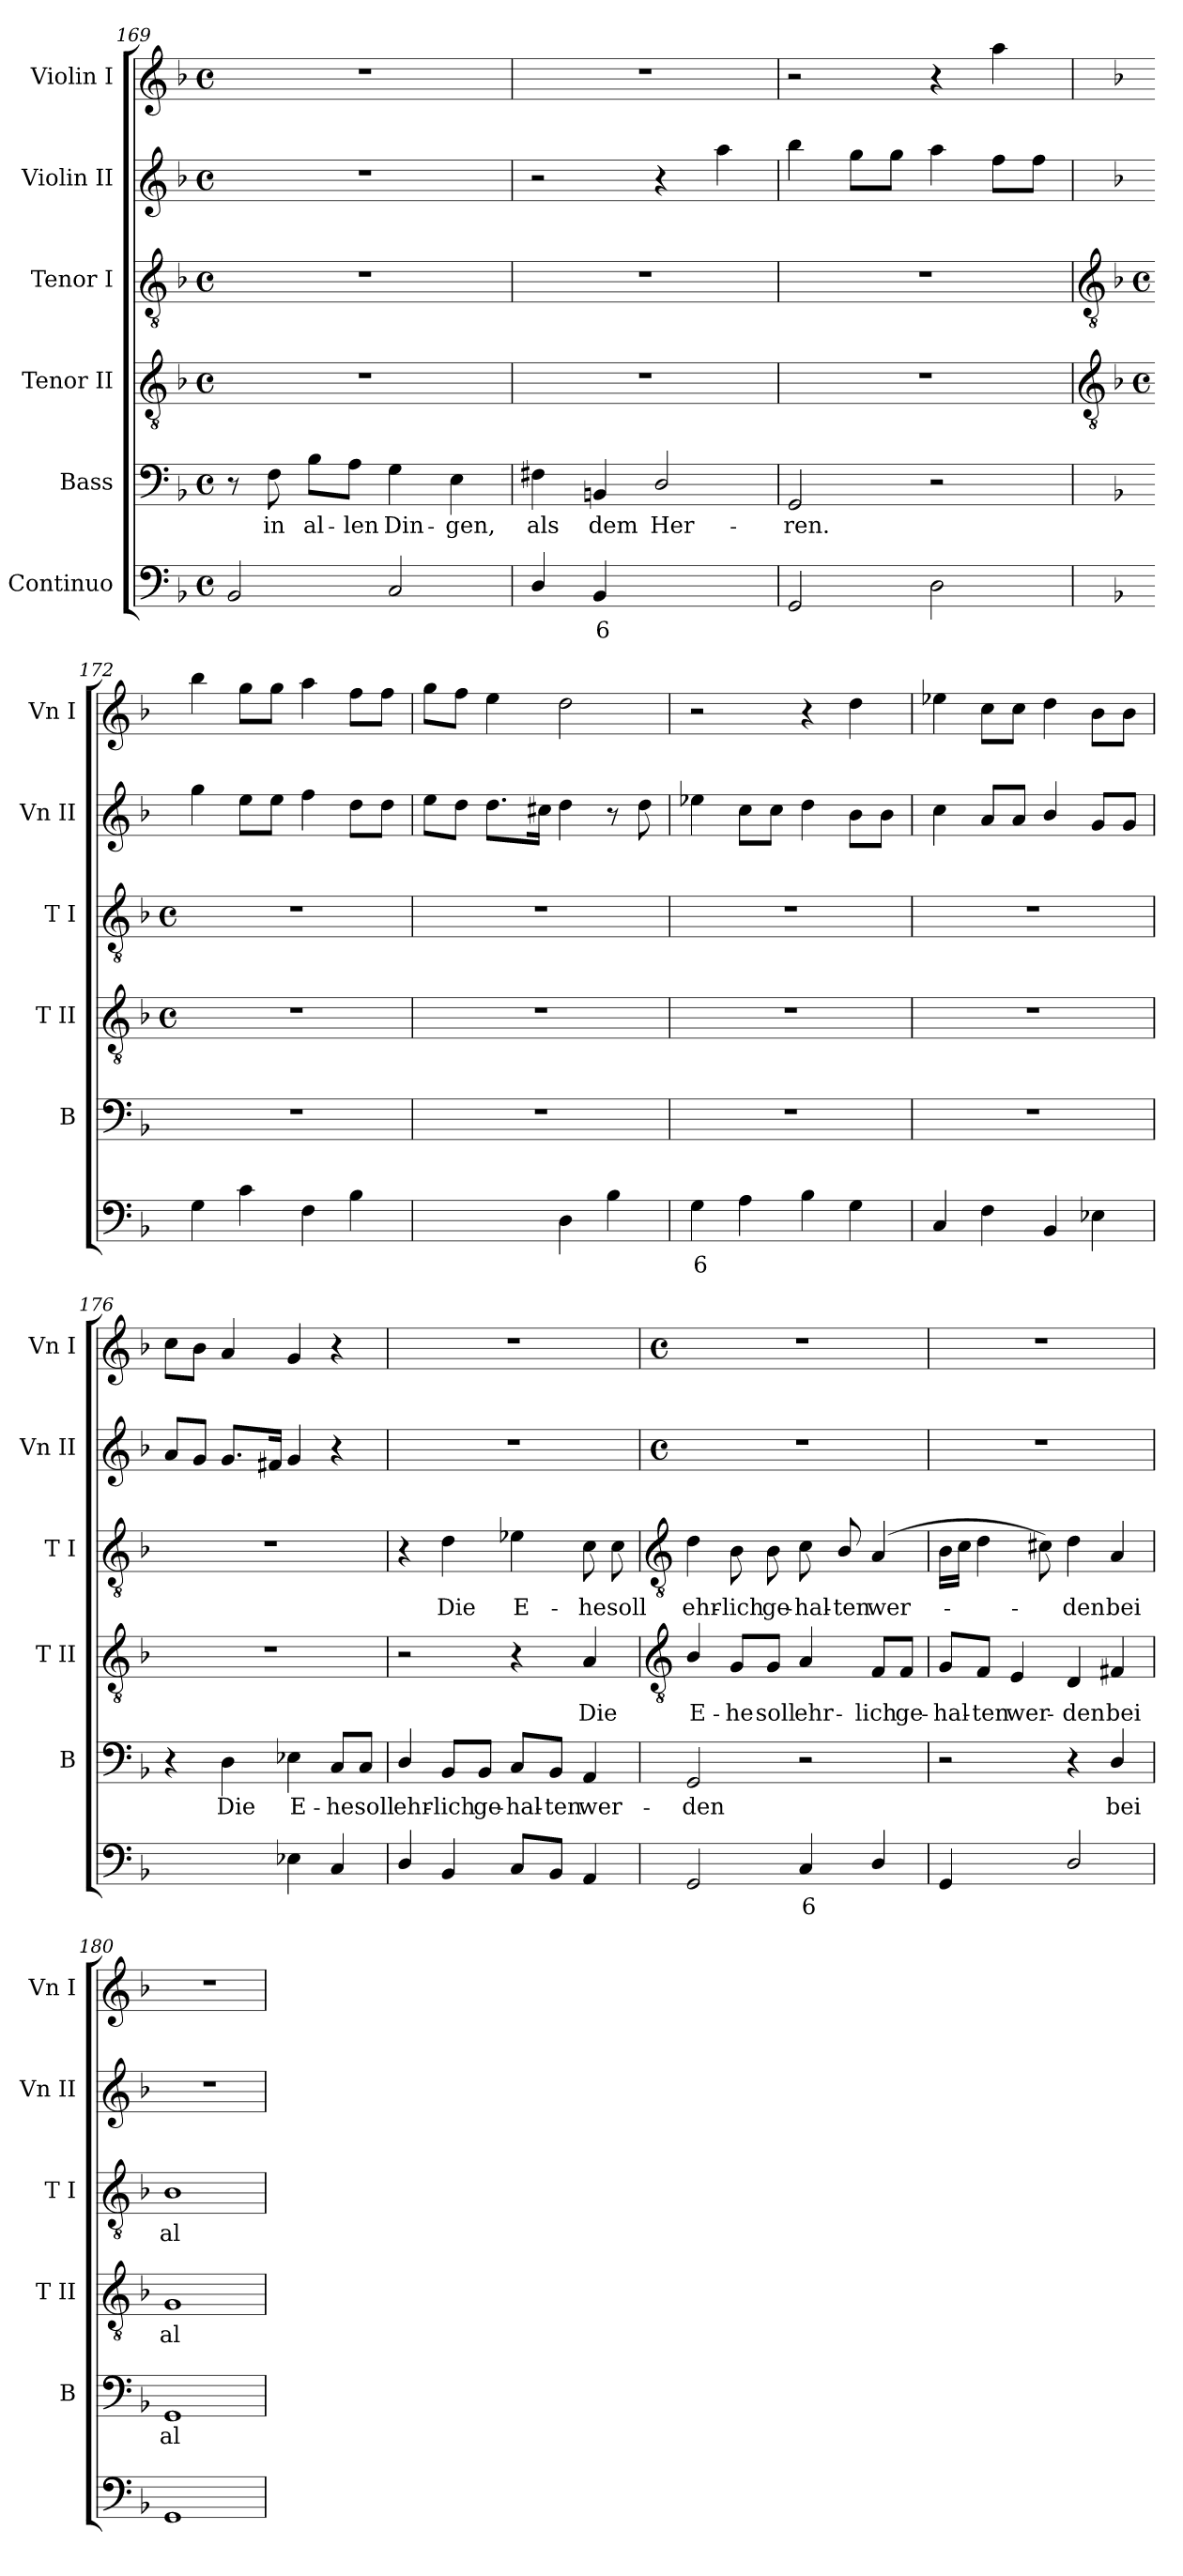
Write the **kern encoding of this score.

**kern	**text	**kern	**text	**kern	**text	**kern	**text	**kern	**kern
*part6	*part6	*part5	*part5	*part4	*part4	*part3	*part3	*part2	*part1
*staff6	*staff6	*staff5	*staff5	*staff4	*staff4	*staff3	*staff3	*staff2	*staff1
*I"Continuo	*	*I"Bass	*	*I"Tenor II	*	*I"Tenor I	*	*I"Violin II	*I"Violin I
*	*	*I'B	*	*I'T II	*	*I'T I	*	*I'Vn II	*I'Vn I
*clefF4	*	*clefF4	*	*clefGv2	*	*clefGv2	*	*clefG2	*clefG2
*k[b-]	*	*k[b-]	*	*k[b-]	*	*k[b-]	*	*k[b-]	*k[b-]
*F:	*	*F:	*	*F:	*	*F:	*	*F:	*F:
*M4/4	*	*M4/4	*	*M4/4	*	*M4/4	*	*M4/4	*M4/4
*met(c)	*	*met(c)	*	*met(c)	*	*met(c)	*	*met(c)	*met(c)
=169	=169	=169	=169	=169	=169	=169	=169	=169	=169
2BB-	.	8r	.	1r	.	1r	.	1r	1r
!	!	!	!LO:LY:b	!	!	!	!	!	!
.	.	8F	in	.	.	.	.	.	.
!	!	!	!LO:LY:b	!	!	!	!	!	!
.	.	8B-\L	al-	.	.	.	.	.	.
!	!	!	!LO:LY:b	!	!	!	!	!	!
.	.	8A\J	-len	.	.	.	.	.	.
!	!	!	!LO:LY:b	!	!	!	!	!	!
2C	.	4G	Din-	.	.	.	.	.	.
!	!	!	!LO:LY:b	!	!	!	!	!	!
.	.	4E	-gen,	.	.	.	.	.	.
=170	=170	=170	=170	=170	=170	=170	=170	=170	=170
!	!	!	!LO:LY:b	!	!	!	!	!	!
4D/	.	4F#X	als	1r	.	1r	.	2r	1r
!	!LO:LY:b	!	!LO:LY:b	!	!	!	!	!	!
4BB-	6	4BBn	dem	.	.	.	.	.	.
!	!LO:LY:b	!	!LO:LY:b	!	!	!	!	!	!
[4Dyy	4	2D/	Her-	.	.	.	.	4r	.
4Dyy]	.	.	.	.	.	.	.	4aa	.
=171	=171	=171	=171	=171	=171	=171	=171	=171	=171
!	!	!	!LO:LY:b	!	!	!	!	!	!
2GG	.	2GG	-ren.	1r	.	1r	.	4bb-	2r
.	.	.	.	.	.	.	.	8ggL	.
.	.	.	.	.	.	.	.	8ggJ	.
2D	.	2r	.	.	.	.	.	4aa	4r
.	.	.	.	.	.	.	.	8ffL	4aa
.	.	.	.	.	.	.	.	8ffJ	.
!!LO:LB:g=z
=172	=172	=172	=172	=172	=172	=172	=172	=172	=172
*	*	*	*	*clefGv2	*	*clefGv2	*	*	*
*	*	*	*	*k[b-]	*	*k[b-]	*	*	*
*	*	*	*	*F:	*	*F:	*	*	*
*	*	*	*	*M4/4	*	*M4/4	*	*	*
*	*	*	*	*met(c)	*	*met(c)	*	*	*
4G	.	1r	.	1r	.	1r	.	4gg	4bb-
4c	.	.	.	.	.	.	.	8eeL	8ggL
.	.	.	.	.	.	.	.	8eeJ	8ggJ
4F	.	.	.	.	.	.	.	4ff	4aa
4B-	.	.	.	.	.	.	.	8ddL	8ffL
.	.	.	.	.	.	.	.	8ddJ	8ffJ
=173	=173	=173	=173	=173	=173	=173	=173	=173	=173
!	!LO:LY:b	!	!	!	!	!	!	!	!
[8Gyy	6	1r	.	1r	.	1r	.	8eeL	8ggL
!	!LO:LY:b	!	!	!	!	!	!	!	!
8Gyy]	5	.	.	.	.	.	.	8ddJ	8ffJ
!	!LO:LY:b	!	!	!	!	!	!	!	!
[8ALyy	4	.	.	.	.	.	.	8.ddL	4ee
8AJyy]	.	.	.	.	.	.	.	.	.
.	.	.	.	.	.	.	.	16cc#XJ	.
4D	.	.	.	.	.	.	.	4dd	2dd
4B-	.	.	.	.	.	.	.	8r	.
.	.	.	.	.	.	.	.	8dd	.
=174	=174	=174	=174	=174	=174	=174	=174	=174	=174
!	!LO:LY:b	!	!	!	!	!	!	!	!
4G	6	1r	.	1r	.	1r	.	4ee-X	2r
4A	.	.	.	.	.	.	.	8ccL	.
.	.	.	.	.	.	.	.	8ccJ	.
4B-	.	.	.	.	.	.	.	4dd	4r
4G	.	.	.	.	.	.	.	8b-L	4dd
.	.	.	.	.	.	.	.	8b-J	.
=175	=175	=175	=175	=175	=175	=175	=175	=175	=175
4C	.	1r	.	1r	.	1r	.	4cc	4ee-X
4F	.	.	.	.	.	.	.	8aL	8ccL
.	.	.	.	.	.	.	.	8aJ	8ccJ
4BB-	.	.	.	.	.	.	.	4b-/	4dd
4E-X	.	.	.	.	.	.	.	8gL	8b-L
.	.	.	.	.	.	.	.	8gJ	8b-J
=176	=176	=176	=176	=176	=176	=176	=176	=176	=176
!	!LO:LY:b	!	!	!	!	!	!	!	!
[8Cyy	6	4r	.	1r	.	1r	.	8aL	8ccL
!	!LO:LY:b	!	!	!	!	!	!	!	!
8Cyy]	5	.	.	.	.	.	.	8gJ	8b-J
!	!LO:LY:b	!	!LO:LY:b	!	!	!	!	!	!
[8DLyy	4	4D	Die	.	.	.	.	8.gL	4a
8DJyy]	.	.	.	.	.	.	.	.	.
.	.	.	.	.	.	.	.	16f#XJ	.
!	!	!	!LO:LY:b	!	!	!	!	!	!
4E-X	.	4E-X	E-	.	.	.	.	4g	4g
!	!	!	!LO:LY:b	!	!	!	!	!	!
4C	.	8C/L	-he	.	.	.	.	4r	4r
!	!	!	!LO:LY:b	!	!	!	!	!	!
.	.	8C/J	soll	.	.	.	.	.	.
=177	=177	=177	=177	=177	=177	=177	=177	=177	=177
!	!	!	!LO:LY:b	!	!	!	!	!	!
4D/	.	4D/	ehr-	2r	.	4r	.	1r	1r
!	!	!	!LO:LY:b	!	!	!	!LO:LY:b	!	!
4BB-	.	8BB-/L	-lich	.	.	4d	Die	.	.
!	!	!	!LO:LY:b	!	!	!	!	!	!
.	.	8BB-/J	ge-	.	.	.	.	.	.
!	!	!	!LO:LY:b	!	!	!	!LO:LY:b	!	!
8CL	.	8C/L	-hal-	4r	.	4e-X	E-	.	.
!	!	!	!LO:LY:b	!	!	!	!	!	!
8BB-J	.	8BB-/J	-ten	.	.	.	.	.	.
!	!	!	!LO:LY:b	!	!LO:LY:b	!	!LO:LY:b	!	!
4AA	.	4AA	wer-	4A	Die	8c	-he	.	.
!	!	!	!	!	!	!	!LO:LY:b	!	!
.	.	.	.	.	.	8c	soll	.	.
!!LO:LB:g=z
=178	=178	=178	=178	=178	=178	=178	=178	=178	=178
*	*	*	*	*clefGv2	*	*clefGv2	*	*	*
*	*	*	*	*	*	*	*	*M4/4	*M4/4
*	*	*	*	*	*	*	*	*met(c)	*met(c)
!	!	!	!LO:LY:b	!	!LO:LY:b	!	!LO:LY:b	!	!
2GG	.	2GG	-den	4B-/	E-	4d	ehr-	1r	1r
!	!	!	!	!	!LO:LY:b	!	!LO:LY:b	!	!
.	.	.	.	8G/L	-he	8B-	-lich	.	.
!	!	!	!	!	!LO:LY:b	!	!LO:LY:b	!	!
.	.	.	.	8G/J	soll	8B-	ge-	.	.
!	!LO:LY:b	!	!	!	!LO:LY:b	!	!LO:LY:b	!	!
4C	6	2r	.	4A	ehr-	8c	-hal-	.	.
!	!	!	!	!	!	!	!LO:LY:b	!	!
.	.	.	.	.	.	8B-/	-ten	.	.
!	!	!	!	!	!LO:LY:b	!	!LO:LY:b	!	!
4D/	.	.	.	8F/L	-lich	(>4A	wer-	.	.
!	!	!	!	!	!LO:LY:b	!	!	!	!
.	.	.	.	8F/J	ge-	.	.	.	.
=179	=179	=179	=179	=179	=179	=179	=179	=179	=179
!	!	!	!	!	!LO:LY:b	!	!	!	!
4GG	.	2r	.	8G/L	-hal-	16B-LL	.	1r	1r
.	.	.	.	.	.	16cJJ	.	.	.
!	!	!	!	!	!LO:LY:b	!	!	!	!
.	.	.	.	8F/J	-ten	4d	.	.	.
!	!LO:LY:b	!	!	!	!LO:LY:b	!	!	!	!
[8AALyy	4	.	.	4E	wer-	.	.	.	.
8AAJyy]	.	.	.	.	.	8c#X)	.	.	.
!	!	!	!	!	!LO:LY:b	!	!LO:LY:b	!	!
2D/	.	4r	.	4D	-den	4d	den	.	.
!	!	!	!LO:LY:b	!	!LO:LY:b	!	!LO:LY:b	!	!
.	.	4D/	bei	4F#X	bei	4A	bei	.	.
=180	=180	=180	=180	=180	=180	=180	=180	=180	=180
!	!	!	!LO:LY:b	!	!LO:LY:b	!	!LO:LY:b	!	!
1GG	.	1GG	al-	1G	al-	1B-	al-	1r	1r
=	=	=	=	=	=	=	=	=	=
*-	*-	*-	*-	*-	*-	*-	*-	*-	*-
